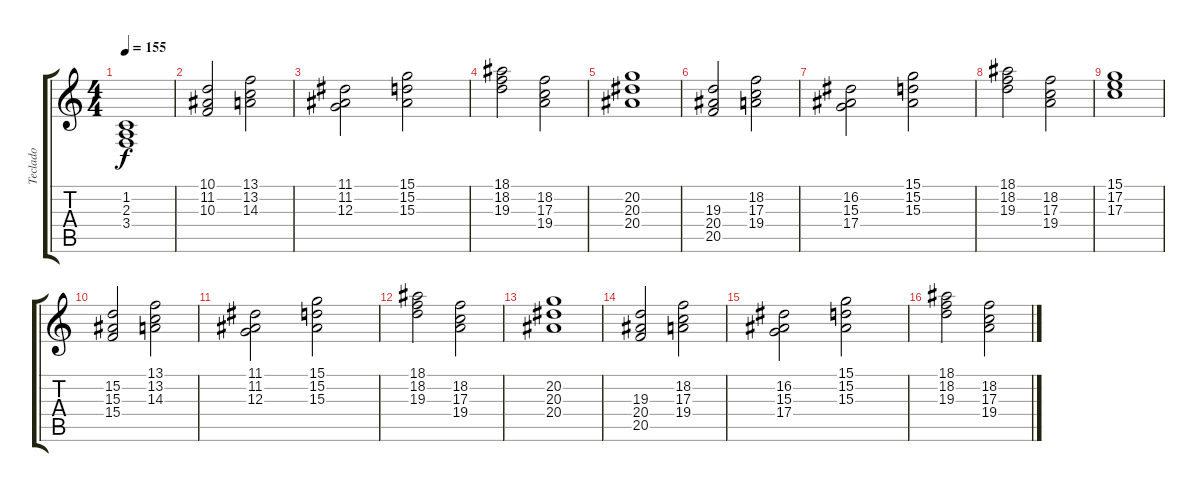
\track ("Teclado" "Teclado") {instrument stringensemble1}
\staff {score tabs}
\tuning (E4 B3 G3 D3 A2 E2) {hide}
\ts (4 4)
\tempo 155
\clef g2
\ks c
(1.2 2.3 3.4).1{dy f} |
(10.1 11.2 10.3).2 (13.1 13.2 14.3).2 |
(11.1 11.2 12.3).2 (15.1 15.2 15.3).2 |
(18.1 18.2 19.3).2 (18.2 17.3 19.4).2 |
(20.2 20.3 20.4).1 |
(19.3 20.4 20.5).2 (18.2 17.3 19.4).2 |
(16.2 15.3 17.4).2 (15.1 15.2 15.3).2 |
(18.1 18.2 19.3).2 (18.2 17.3 19.4).2 |
(15.1 17.2 17.3).1 |
(15.2 15.3 15.4).2 (13.1 13.2 14.3).2 |
(11.1 11.2 12.3).2 (15.1 15.2 15.3).2 |
(18.1 18.2 19.3).2 (18.2 17.3 19.4).2 |
(20.2 20.3 20.4).1 |
(19.3 20.4 20.5).2 (18.2 17.3 19.4).2 |
(16.2 15.3 17.4).2 (15.1 15.2 15.3).2 |
(18.1 18.2 19.3).2 (18.2 17.3 19.4).2
